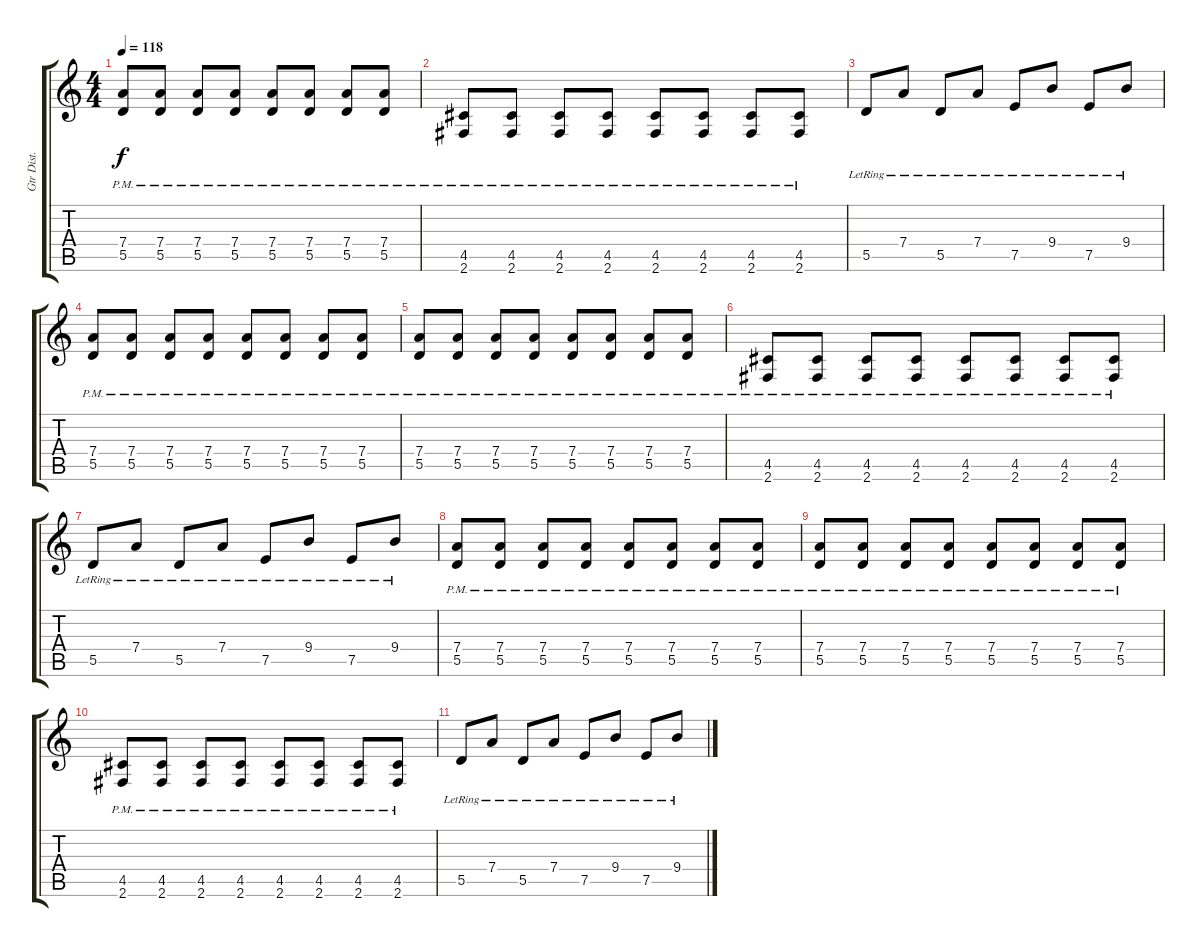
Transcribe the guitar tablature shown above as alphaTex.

\track ("Gtr Dist. Rithm" "Gtr Dist. ") {instrument overdrivenguitar}
\staff {score tabs}
\tuning (E4 B3 G3 D3 A2 E2) {hide}
\ts (4 4)
\tempo 118
\clef g2
\ks c
(7.4{pm} 5.5{pm}).8{dy f} (7.4{pm} 5.5{pm}).8 (7.4{pm} 5.5{pm}).8 (7.4{pm} 5.5{pm}).8 (7.4{pm} 5.5{pm}).8 (7.4{pm} 5.5{pm}).8 (7.4{pm} 5.5{pm}).8 (7.4{pm} 5.5{pm}).8 |
(4.5{pm} 2.6).8 (4.5{pm} 2.6).8 (4.5{pm} 2.6).8 (4.5{pm} 2.6).8 (4.5{pm} 2.6).8 (4.5{pm} 2.6).8 (4.5{pm} 2.6).8 (4.5{pm} 2.6).8 |
5.5{lr}.8 7.4{lr}.8 5.5{lr}.8 7.4{lr}.8 7.5{lr}.8 9.4{lr}.8 7.5{lr}.8 9.4{lr}.8 |
(7.4{pm} 5.5{pm}).8 (7.4{pm} 5.5{pm}).8 (7.4{pm} 5.5{pm}).8 (7.4{pm} 5.5{pm}).8 (7.4{pm} 5.5{pm}).8 (7.4{pm} 5.5{pm}).8 (7.4{pm} 5.5{pm}).8 (7.4{pm} 5.5{pm}).8 |
(7.4{pm} 5.5{pm}).8 (7.4{pm} 5.5{pm}).8 (7.4{pm} 5.5{pm}).8 (7.4{pm} 5.5{pm}).8 (7.4{pm} 5.5{pm}).8 (7.4{pm} 5.5{pm}).8 (7.4{pm} 5.5{pm}).8 (7.4{pm} 5.5{pm}).8 |
(4.5{pm} 2.6).8 (4.5{pm} 2.6).8 (4.5{pm} 2.6).8 (4.5{pm} 2.6).8 (4.5{pm} 2.6).8 (4.5{pm} 2.6).8 (4.5{pm} 2.6).8 (4.5{pm} 2.6).8 |
5.5{lr}.8 7.4{lr}.8 5.5{lr}.8 7.4{lr}.8 7.5{lr}.8 9.4{lr}.8 7.5{lr}.8 9.4{lr}.8 |
(7.4{pm} 5.5{pm}).8 (7.4{pm} 5.5{pm}).8 (7.4{pm} 5.5{pm}).8 (7.4{pm} 5.5{pm}).8 (7.4{pm} 5.5{pm}).8 (7.4{pm} 5.5{pm}).8 (7.4{pm} 5.5{pm}).8 (7.4{pm} 5.5{pm}).8 |
(7.4{pm} 5.5{pm}).8 (7.4{pm} 5.5{pm}).8 (7.4{pm} 5.5{pm}).8 (7.4{pm} 5.5{pm}).8 (7.4{pm} 5.5{pm}).8 (7.4{pm} 5.5{pm}).8 (7.4{pm} 5.5{pm}).8 (7.4{pm} 5.5{pm}).8 |
(4.5{pm} 2.6).8 (4.5{pm} 2.6).8 (4.5{pm} 2.6).8 (4.5{pm} 2.6).8 (4.5{pm} 2.6).8 (4.5{pm} 2.6).8 (4.5{pm} 2.6).8 (4.5{pm} 2.6).8 |
5.5{lr}.8 7.4{lr}.8 5.5{lr}.8 7.4{lr}.8 7.5{lr}.8 9.4{lr}.8 7.5{lr}.8 9.4{lr}.8
